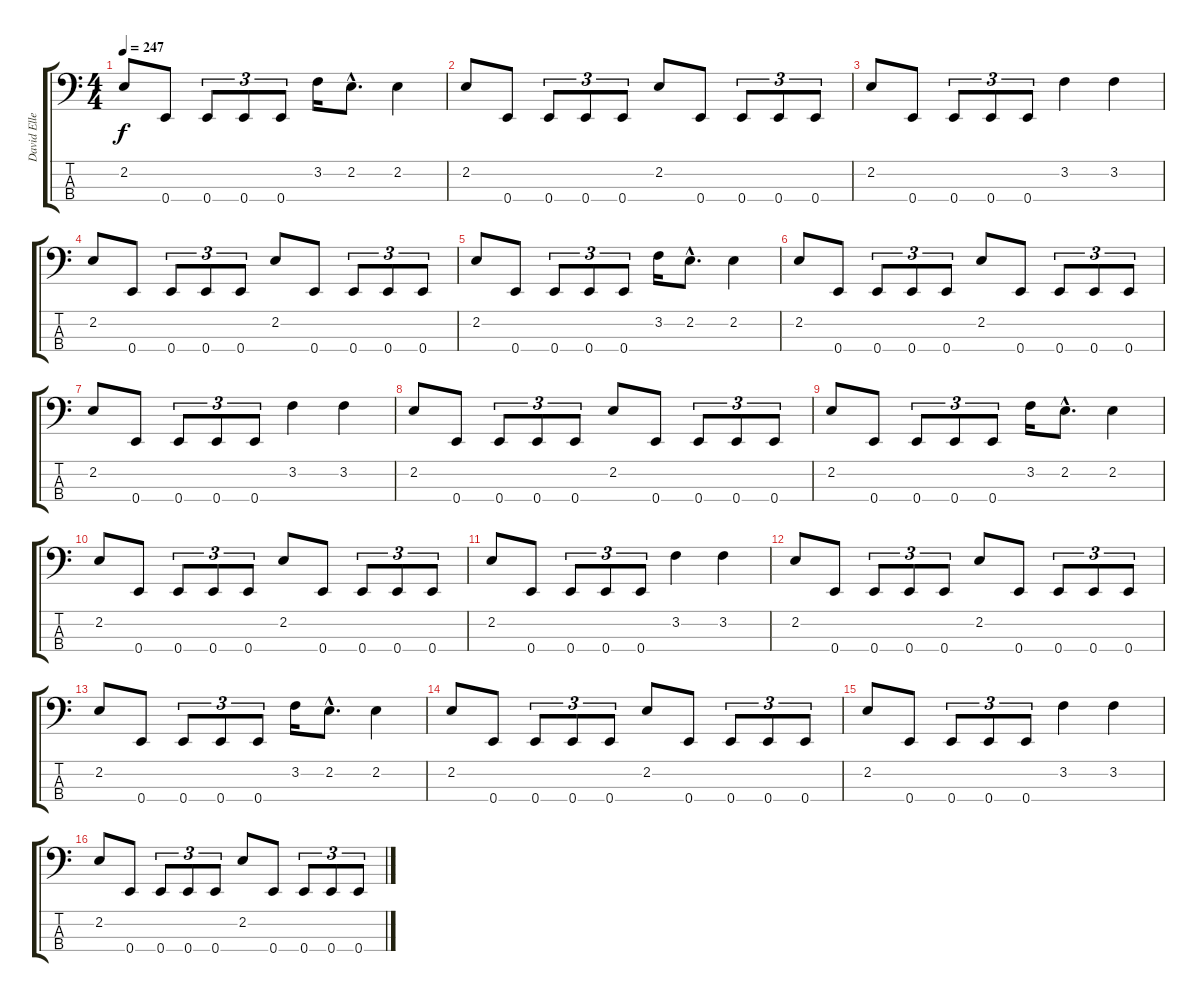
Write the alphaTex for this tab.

\track ("David Ellefson (Bass)" "David Elle") {instrument electricbassfinger}
\staff {score tabs}
\tuning (G2 D2 A1 E1) {hide}
\ts (4 4)
\tempo 247
\clef f4
\ks c
2.2.8{dy f} 0.4.8 0.4.8{tu (3 2)} 0.4.8{tu (3 2)} 0.4.8{tu (3 2)} 3.2.16 2.2{hac}.8{d} 2.2.4 |
2.2.8 0.4.8 0.4.8{tu (3 2)} 0.4.8{tu (3 2)} 0.4.8{tu (3 2)} 2.2.8 0.4.8 0.4.8{tu (3 2)} 0.4.8{tu (3 2)} 0.4.8{tu (3 2)} |
2.2.8 0.4.8 0.4.8{tu (3 2)} 0.4.8{tu (3 2)} 0.4.8{tu (3 2)} 3.2.4 3.2.4 |
2.2.8 0.4.8 0.4.8{tu (3 2)} 0.4.8{tu (3 2)} 0.4.8{tu (3 2)} 2.2.8 0.4.8 0.4.8{tu (3 2)} 0.4.8{tu (3 2)} 0.4.8{tu (3 2)} |
2.2.8 0.4.8 0.4.8{tu (3 2)} 0.4.8{tu (3 2)} 0.4.8{tu (3 2)} 3.2.16 2.2{hac}.8{d} 2.2.4 |
2.2.8 0.4.8 0.4.8{tu (3 2)} 0.4.8{tu (3 2)} 0.4.8{tu (3 2)} 2.2.8 0.4.8 0.4.8{tu (3 2)} 0.4.8{tu (3 2)} 0.4.8{tu (3 2)} |
2.2.8 0.4.8 0.4.8{tu (3 2)} 0.4.8{tu (3 2)} 0.4.8{tu (3 2)} 3.2.4 3.2.4 |
2.2.8 0.4.8 0.4.8{tu (3 2)} 0.4.8{tu (3 2)} 0.4.8{tu (3 2)} 2.2.8 0.4.8 0.4.8{tu (3 2)} 0.4.8{tu (3 2)} 0.4.8{tu (3 2)} |
2.2.8 0.4.8 0.4.8{tu (3 2)} 0.4.8{tu (3 2)} 0.4.8{tu (3 2)} 3.2.16 2.2{hac}.8{d} 2.2.4 |
2.2.8 0.4.8 0.4.8{tu (3 2)} 0.4.8{tu (3 2)} 0.4.8{tu (3 2)} 2.2.8 0.4.8 0.4.8{tu (3 2)} 0.4.8{tu (3 2)} 0.4.8{tu (3 2)} |
2.2.8 0.4.8 0.4.8{tu (3 2)} 0.4.8{tu (3 2)} 0.4.8{tu (3 2)} 3.2.4 3.2.4 |
2.2.8 0.4.8 0.4.8{tu (3 2)} 0.4.8{tu (3 2)} 0.4.8{tu (3 2)} 2.2.8 0.4.8 0.4.8{tu (3 2)} 0.4.8{tu (3 2)} 0.4.8{tu (3 2)} |
2.2.8 0.4.8 0.4.8{tu (3 2)} 0.4.8{tu (3 2)} 0.4.8{tu (3 2)} 3.2.16 2.2{hac}.8{d} 2.2.4 |
2.2.8 0.4.8 0.4.8{tu (3 2)} 0.4.8{tu (3 2)} 0.4.8{tu (3 2)} 2.2.8 0.4.8 0.4.8{tu (3 2)} 0.4.8{tu (3 2)} 0.4.8{tu (3 2)} |
2.2.8 0.4.8 0.4.8{tu (3 2)} 0.4.8{tu (3 2)} 0.4.8{tu (3 2)} 3.2.4 3.2.4 |
2.2.8 0.4.8 0.4.8{tu (3 2)} 0.4.8{tu (3 2)} 0.4.8{tu (3 2)} 2.2.8 0.4.8 0.4.8{tu (3 2)} 0.4.8{tu (3 2)} 0.4.8{tu (3 2)}
